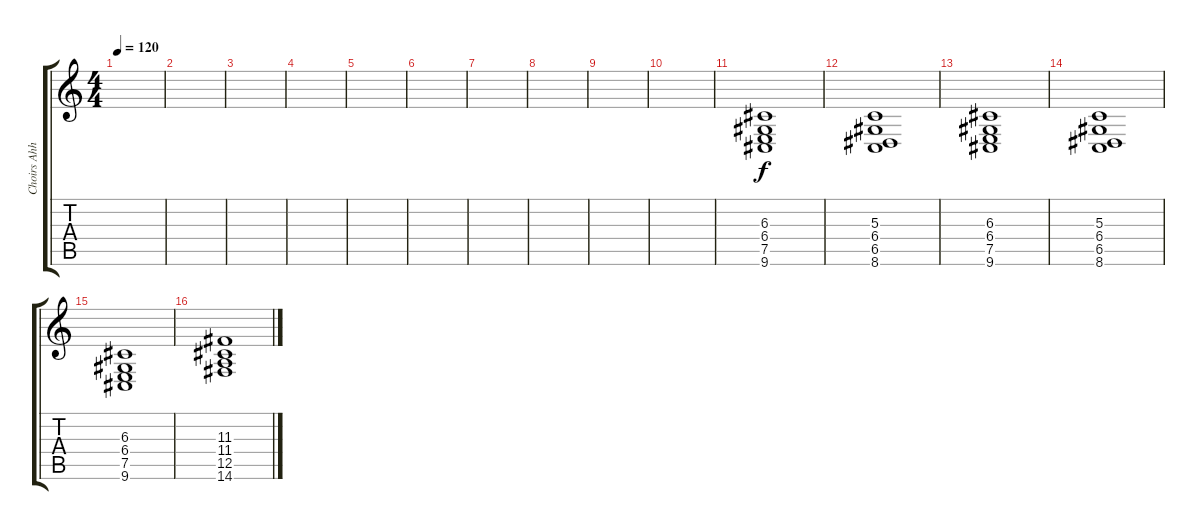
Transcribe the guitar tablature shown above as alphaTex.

\track ("Choirs Ahh's" "Choirs Ahh") {instrument choiraahs}
\staff {score tabs}
\tuning (E4 B3 G3 D3 A2 E2) {hide}
\ts (4 4)
\tempo 120
\clef g2
\ks c
|
|
|
|
|
|
|
|
|
|
(6.3 6.4 7.5 9.6).1 |
(5.3 6.4 6.5 8.6).1 |
(6.3 6.4 7.5 9.6).1 |
(5.3 6.4 6.5 8.6).1 |
(6.3 6.4 7.5 9.6).1 |
(11.3 11.4 12.5 14.6).1
